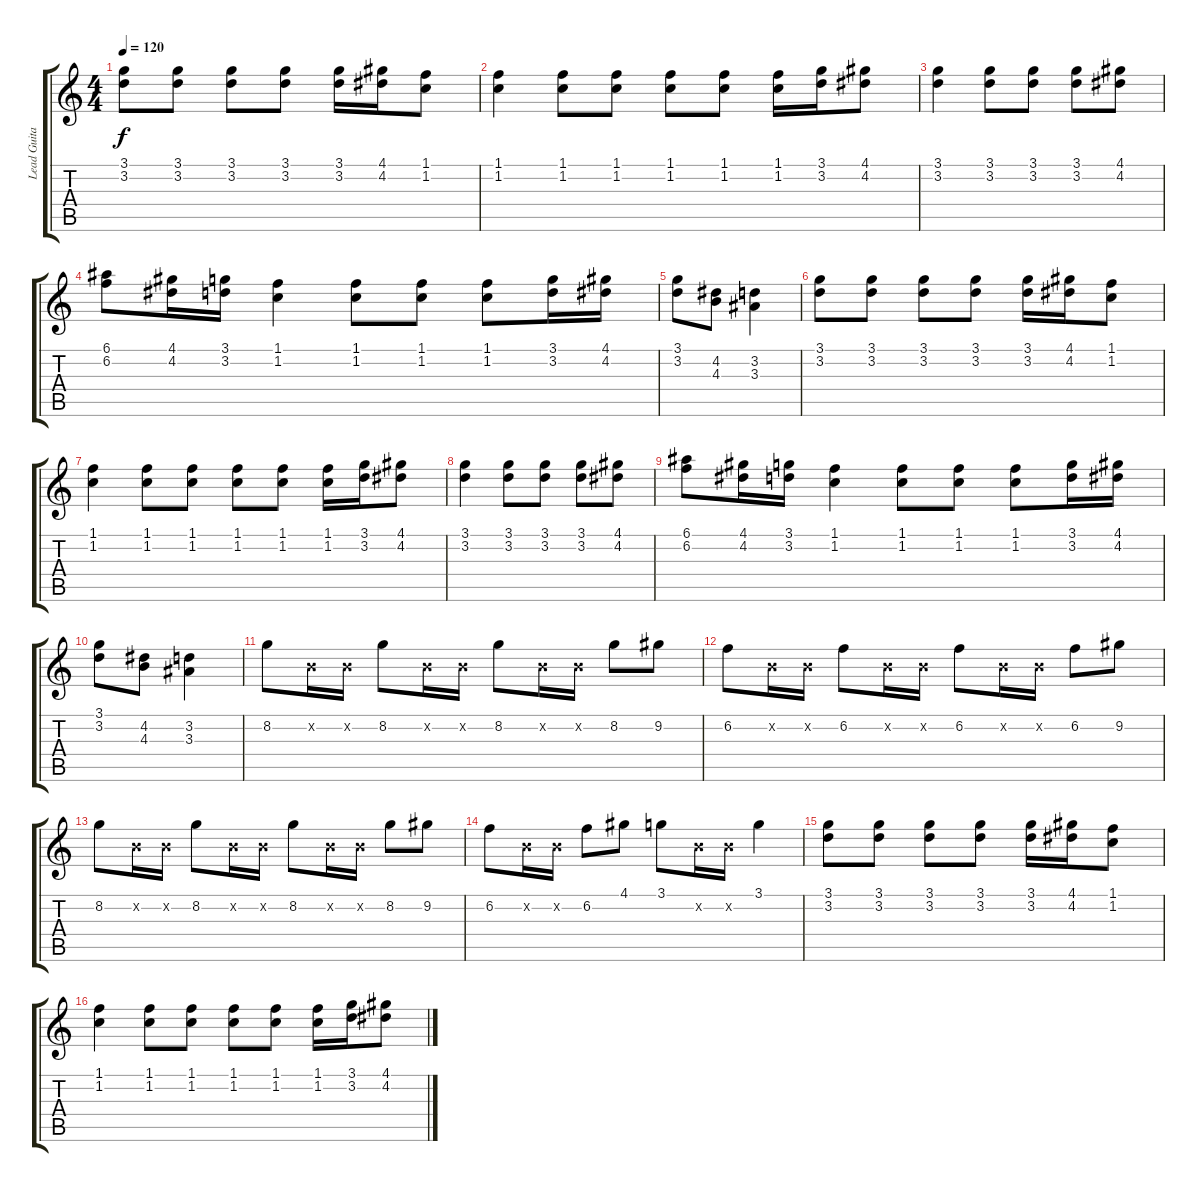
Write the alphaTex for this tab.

\track ("Lead Guitar" "Lead Guita") {instrument distortionguitar}
\staff {score tabs}
\tuning (E4 B3 G3 D3 A2 D2) {hide}
\ts (4 4)
\tempo 120
\clef g2
\ks c
(3.1 3.2).8{dy f} (3.1 3.2).8 (3.1 3.2).8 (3.1 3.2).8 (3.1 3.2).16 (4.1 4.2).16 (1.1 1.2).8 |
(1.1 1.2).4 (1.1 1.2).8 (1.1 1.2).8 (1.1 1.2).8 (1.1 1.2).8 (1.1 1.2).16 (3.1 3.2).16 (4.1 4.2).8 |
(3.1 3.2).4 (3.1 3.2).8 (3.1 3.2).8 (3.1 3.2).8 (4.1 4.2).8 |
(6.1 6.2).8 (4.1 4.2).16 (3.1 3.2).16 (1.1 1.2).4 (1.1 1.2).8 (1.1 1.2).8 (1.1 1.2).8 (3.1 3.2).16 (4.1 4.2).16 |
(3.1 3.2).8 (4.2 4.3).8 (3.2 3.3).4 |
(3.1 3.2).8 (3.1 3.2).8 (3.1 3.2).8 (3.1 3.2).8 (3.1 3.2).16 (4.1 4.2).16 (1.1 1.2).8 |
(1.1 1.2).4 (1.1 1.2).8 (1.1 1.2).8 (1.1 1.2).8 (1.1 1.2).8 (1.1 1.2).16 (3.1 3.2).16 (4.1 4.2).8 |
(3.1 3.2).4 (3.1 3.2).8 (3.1 3.2).8 (3.1 3.2).8 (4.1 4.2).8 |
(6.1 6.2).8 (4.1 4.2).16 (3.1 3.2).16 (1.1 1.2).4 (1.1 1.2).8 (1.1 1.2).8 (1.1 1.2).8 (3.1 3.2).16 (4.1 4.2).16 |
(3.1 3.2).8 (4.2 4.3).8 (3.2 3.3).4 |
8.2.8 0.2{x}.16 0.2{x}.16 8.2.8 0.2{x}.16 0.2{x}.16 8.2.8 0.2{x}.16 0.2{x}.16 8.2.8 9.2.8 |
6.2.8 0.2{x}.16 0.2{x}.16 6.2.8 0.2{x}.16 0.2{x}.16 6.2.8 0.2{x}.16 0.2{x}.16 6.2.8 9.2.8 |
8.2.8 0.2{x}.16 0.2{x}.16 8.2.8 0.2{x}.16 0.2{x}.16 8.2.8 0.2{x}.16 0.2{x}.16 8.2.8 9.2.8 |
6.2.8 0.2{x}.16 0.2{x}.16 6.2.8 4.1.8 3.1.8 0.2{x}.16 0.2{x}.16 3.1.4 |
(3.1 3.2).8 (3.1 3.2).8 (3.1 3.2).8 (3.1 3.2).8 (3.1 3.2).16 (4.1 4.2).16 (1.1 1.2).8 |
(1.1 1.2).4 (1.1 1.2).8 (1.1 1.2).8 (1.1 1.2).8 (1.1 1.2).8 (1.1 1.2).16 (3.1 3.2).16 (4.1 4.2).8
